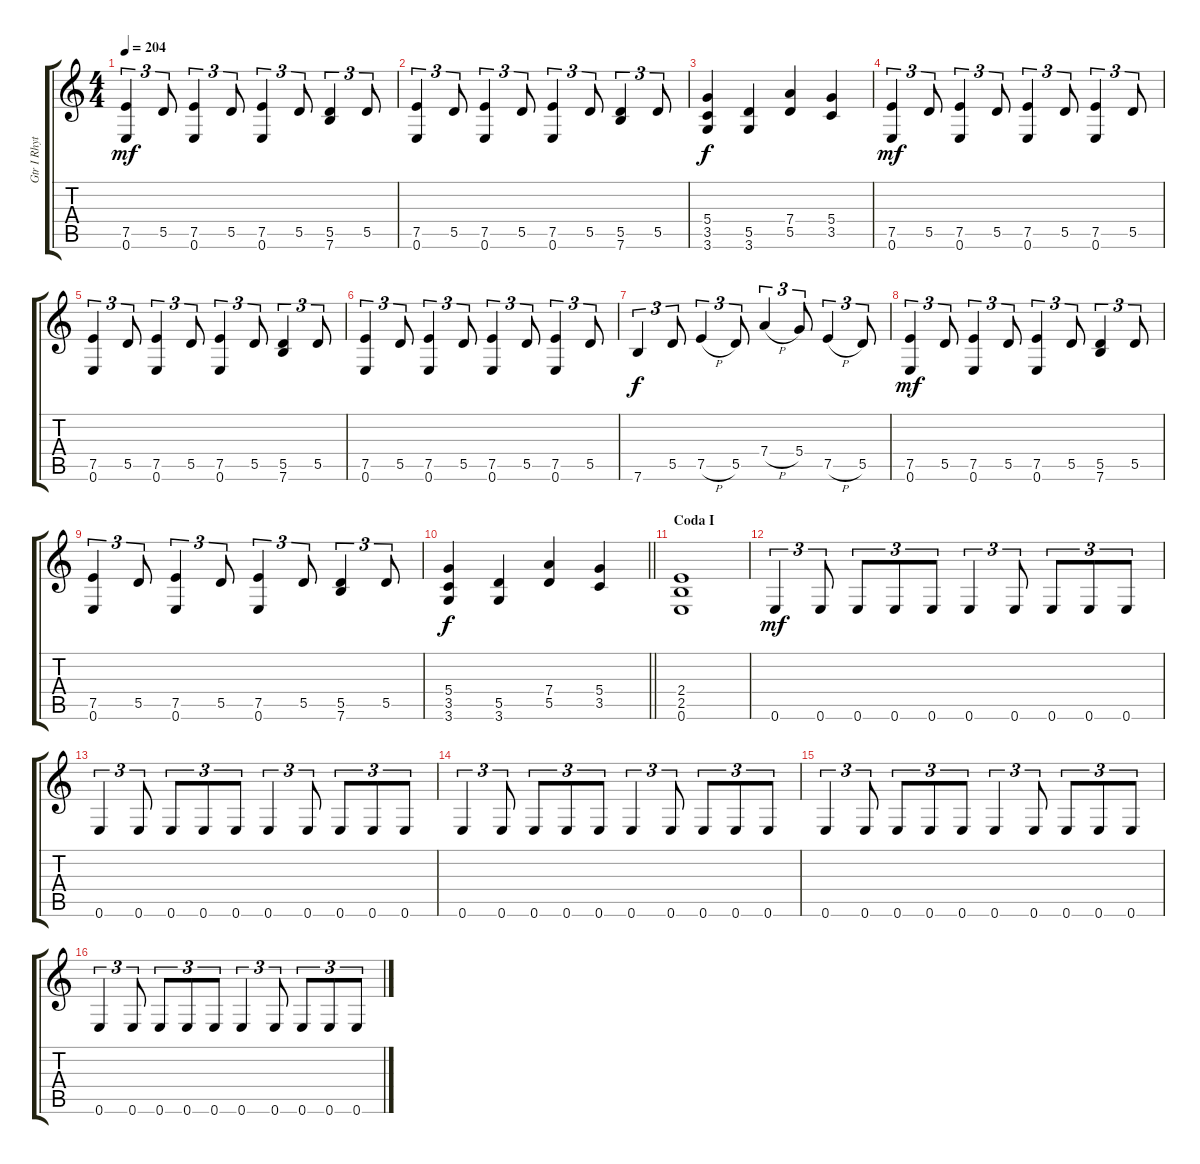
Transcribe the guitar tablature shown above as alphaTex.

\track ("Gtr I Rhytm" "Gtr I Rhyt") {instrument overdrivenguitar}
\staff {score tabs}
\tuning (E4 B3 G3 D3 A2 E2) {hide}
\ts (4 4)
\tempo 204
\clef g2
\ks c
(7.5 0.6).4{tu (3 2) dy mf} 5.5.8{tu (3 2)} (7.5 0.6).4{tu (3 2)} 5.5.8{tu (3 2)} (7.5 0.6).4{tu (3 2)} 5.5.8{tu (3 2)} (5.5 7.6).4{tu (3 2)} 5.5.8{tu (3 2)} |
(7.5 0.6).4{tu (3 2)} 5.5.8{tu (3 2)} (7.5 0.6).4{tu (3 2)} 5.5.8{tu (3 2)} (7.5 0.6).4{tu (3 2)} 5.5.8{tu (3 2)} (5.5 7.6).4{tu (3 2)} 5.5.8{tu (3 2)} |
(5.4 3.5 3.6).4{dy f} (5.5 3.6).4 (7.4 5.5).4 (5.4 3.5).4 |
(7.5 0.6).4{tu (3 2) dy mf} 5.5.8{tu (3 2)} (7.5 0.6).4{tu (3 2)} 5.5.8{tu (3 2)} (7.5 0.6).4{tu (3 2)} 5.5.8{tu (3 2)} (7.5 0.6).4{tu (3 2)} 5.5.8{tu (3 2)} |
(7.5 0.6).4{tu (3 2)} 5.5.8{tu (3 2)} (7.5 0.6).4{tu (3 2)} 5.5.8{tu (3 2)} (7.5 0.6).4{tu (3 2)} 5.5.8{tu (3 2)} (5.5 7.6).4{tu (3 2)} 5.5.8{tu (3 2)} |
(7.5 0.6).4{tu (3 2)} 5.5.8{tu (3 2)} (7.5 0.6).4{tu (3 2)} 5.5.8{tu (3 2)} (7.5 0.6).4{tu (3 2)} 5.5.8{tu (3 2)} (7.5 0.6).4{tu (3 2)} 5.5.8{tu (3 2)} |
7.6.4{tu (3 2) dy f} 5.5.8{tu (3 2)} 7.5{h}.4{tu (3 2)} 5.5.8{tu (3 2)} 7.4{h}.4{tu (3 2)} 5.4.8{tu (3 2)} 7.5{h}.4{tu (3 2)} 5.5.8{tu (3 2)} |
(7.5 0.6).4{tu (3 2) dy mf} 5.5.8{tu (3 2)} (7.5 0.6).4{tu (3 2)} 5.5.8{tu (3 2)} (7.5 0.6).4{tu (3 2)} 5.5.8{tu (3 2)} (5.5 7.6).4{tu (3 2)} 5.5.8{tu (3 2)} |
(7.5 0.6).4{tu (3 2)} 5.5.8{tu (3 2)} (7.5 0.6).4{tu (3 2)} 5.5.8{tu (3 2)} (7.5 0.6).4{tu (3 2)} 5.5.8{tu (3 2)} (5.5 7.6).4{tu (3 2)} 5.5.8{tu (3 2)} |
\barLineRight lightlight
(5.4 3.5 3.6).4{dy f} (5.5 3.6).4 (7.4 5.5).4 (5.4 3.5).4 |
\section ("" "Coda I")
(2.4 2.5 0.6).1 |
0.6.4{tu (3 2) dy mf} 0.6.8{tu (3 2)} 0.6.8{tu (3 2)} 0.6.8{tu (3 2)} 0.6.8{tu (3 2)} 0.6.4{tu (3 2)} 0.6.8{tu (3 2)} 0.6.8{tu (3 2)} 0.6.8{tu (3 2)} 0.6.8{tu (3 2)} |
0.6.4{tu (3 2)} 0.6.8{tu (3 2)} 0.6.8{tu (3 2)} 0.6.8{tu (3 2)} 0.6.8{tu (3 2)} 0.6.4{tu (3 2)} 0.6.8{tu (3 2)} 0.6.8{tu (3 2)} 0.6.8{tu (3 2)} 0.6.8{tu (3 2)} |
0.6.4{tu (3 2)} 0.6.8{tu (3 2)} 0.6.8{tu (3 2)} 0.6.8{tu (3 2)} 0.6.8{tu (3 2)} 0.6.4{tu (3 2)} 0.6.8{tu (3 2)} 0.6.8{tu (3 2)} 0.6.8{tu (3 2)} 0.6.8{tu (3 2)} |
0.6.4{tu (3 2)} 0.6.8{tu (3 2)} 0.6.8{tu (3 2)} 0.6.8{tu (3 2)} 0.6.8{tu (3 2)} 0.6.4{tu (3 2)} 0.6.8{tu (3 2)} 0.6.8{tu (3 2)} 0.6.8{tu (3 2)} 0.6.8{tu (3 2)} |
0.6.4{tu (3 2)} 0.6.8{tu (3 2)} 0.6.8{tu (3 2)} 0.6.8{tu (3 2)} 0.6.8{tu (3 2)} 0.6.4{tu (3 2)} 0.6.8{tu (3 2)} 0.6.8{tu (3 2)} 0.6.8{tu (3 2)} 0.6.8{tu (3 2)}
